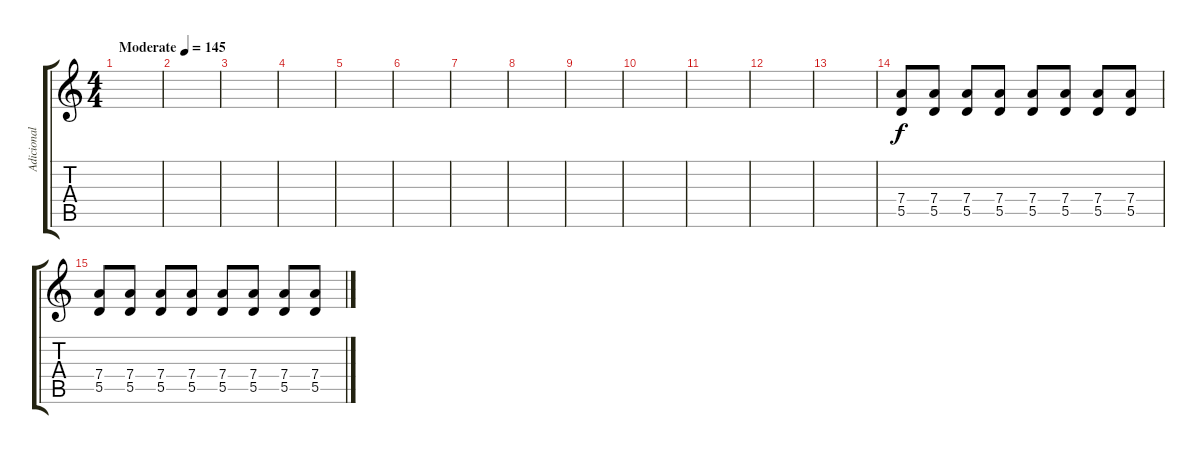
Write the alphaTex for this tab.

\track ("Adicional" "Adicional") {instrument distortionguitar}
\staff {score tabs}
\tuning (E4 B3 G3 D3 A2 E2) {hide}
\ts (4 4)
\tempo (145 "Moderate")
\clef g2
\ks c
|
|
|
|
|
|
|
|
|
|
|
|
|
(7.4 5.5).8{volume 3} (7.4 5.5).8{volume 4} (7.4 5.5).8{volume 5} (7.4 5.5).8{volume 6} (7.4 5.5).8{volume 7} (7.4 5.5).8{volume 8} (7.4 5.5).8{volume 9} (7.4 5.5).8{volume 10} |
(7.4 5.5).8{volume 10} (7.4 5.5).8{volume 11} (7.4 5.5).8{volume 11} (7.4 5.5).8{volume 12} (7.4 5.5).8{volume 12} (7.4 5.5).8{volume 12} (7.4 5.5).8{volume 13} (7.4 5.5).8
